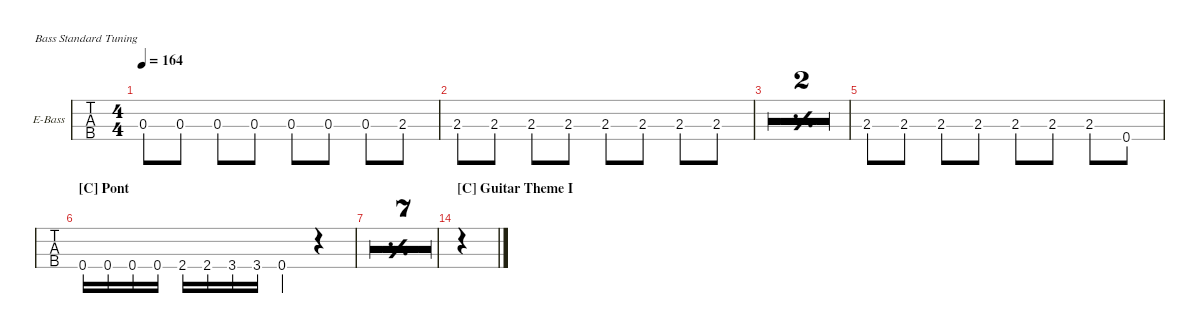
\defaultSystemsLayout 4
\hideDynamics
\bracketExtendMode groupsimilarinstruments
\firstSystemTrackNameOrientation horizontal
\otherSystemsTrackNameOrientation horizontal
\track ("Electric Bass" "E-Bass") {multiBarRest instrument electricbassfinger}
\staff {tabs}
\tuning (G2 D2 A1 E1)
\ts (4 4)
\tempo 164
\clef f4
\ks eminor
0.3.8{dy f} 0.3.8 0.3.8 0.3.8 0.3.8 0.3.8 0.3.8 2.3.8 |
2.3.8 2.3.8 2.3.8 2.3.8 2.3.8 2.3.8 2.3.8 2.3.8 |
\simile simple
|
|
\simile none
2.3.8 2.3.8 2.3.8 2.3.8 2.3.8 2.3.8 2.3.8 0.4.8 |
\section ("C" "Pont")
0.4.16{dy ff} 0.4.16 0.4.16 0.4.16 2.4.16 2.4.16 3.4.16 3.4.16 0.4{st}.4 r.4 |
\simile simple
|
|
|
|
|
|
|
\section ("C" "Guitar Theme I")
